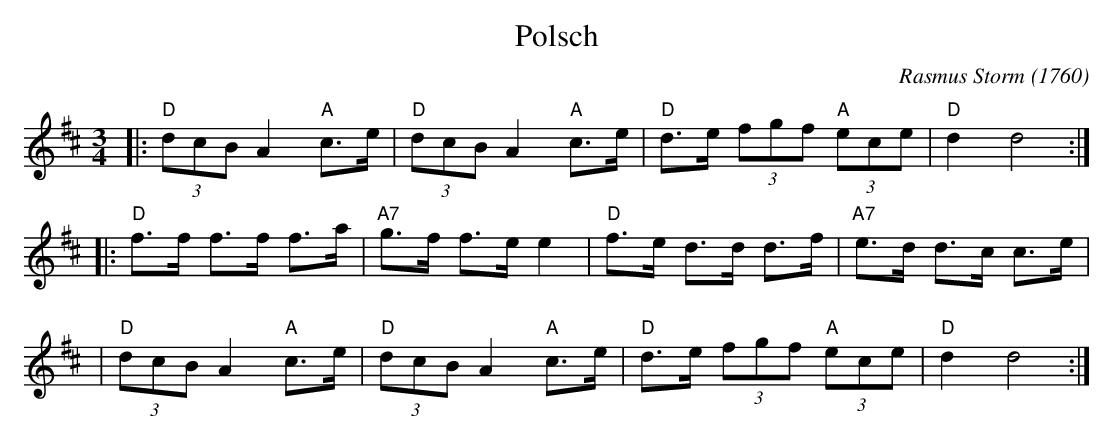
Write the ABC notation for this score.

X:1
T: Polsch
C: Rasmus Storm (1760)
M: 3/4
L: 1/8
K: D
|: "D"(3dcB A2 "A"c>e | "D"(3dcB A2 "A"c>e | "D"d>e (3fgf "A"(3ece | "D"d2 d4 :|
|: "D"f>f f>f f>a | "A7"g>f f>e e2 | "D"f>e d>d d>f | "A7"e>d d>c c>e |
|  "D"(3dcB A2 "A"c>e | "D"(3dcB A2 "A"c>e | "D"d>e (3fgf "A"(3ece | "D"d2 d4 :|
